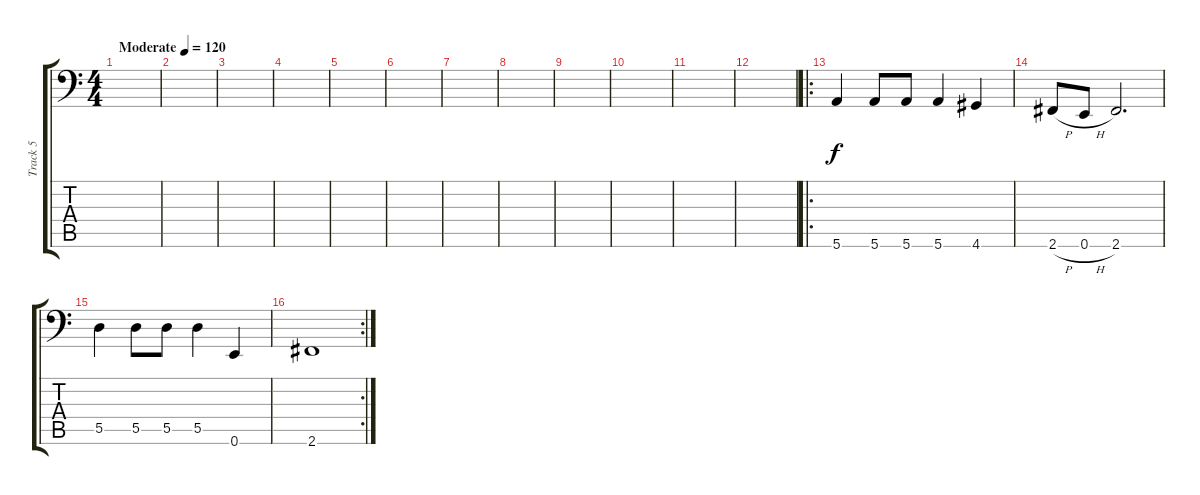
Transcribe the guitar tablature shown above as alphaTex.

\track ("Track 5" "Track 5") {instrument electricbasspick}
\staff {score tabs}
\tuning (E3 B2 G2 D2 A1 E1) {hide}
\ts (4 4)
\tempo (120 "Moderate")
\clef f4
\ks c
|
|
|
|
|
|
|
|
|
|
|
|
\ro
5.6.4 5.6.8 5.6.8 5.6.4 4.6.4 |
2.6{h}.8 0.6{h}.8 2.6.2{d} |
5.5.4 5.5.8 5.5.8 5.5.4 0.6.4 |
\rc 2
2.6.1
